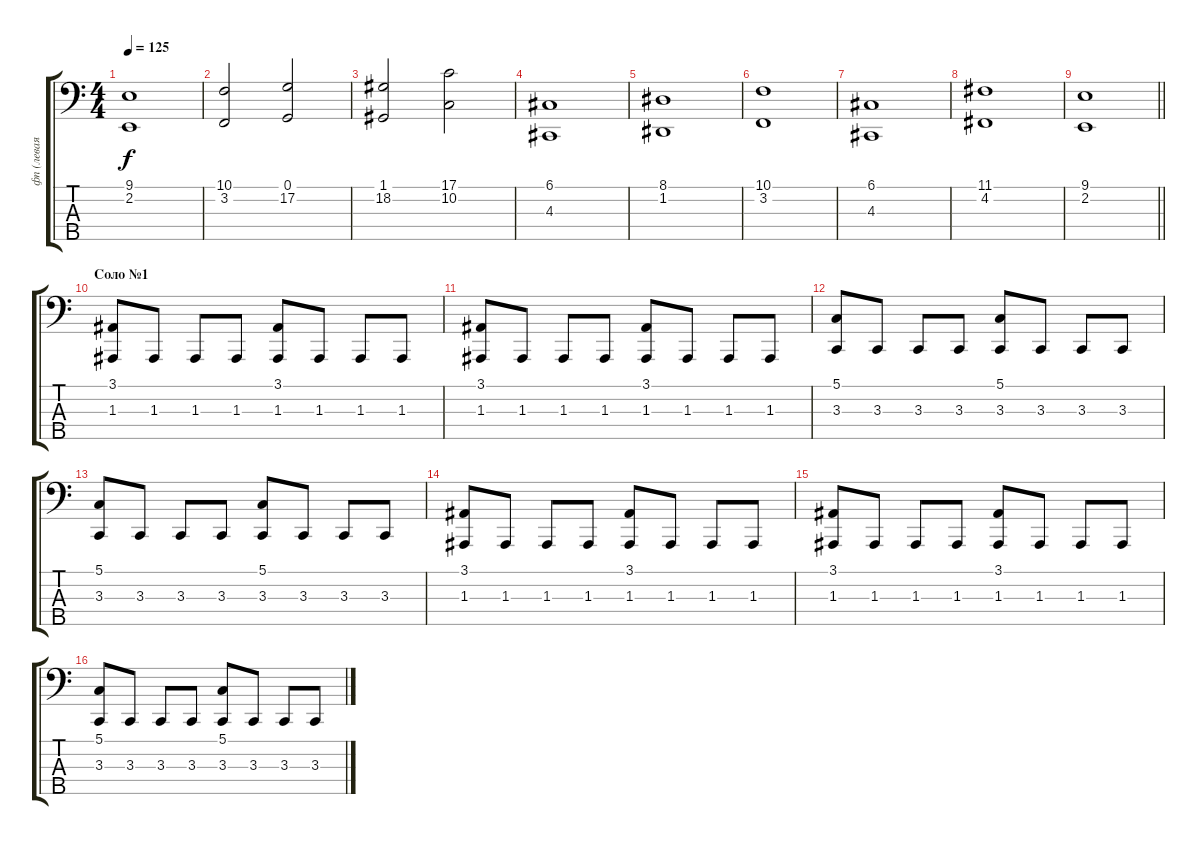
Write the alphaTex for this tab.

\track ("фп (левая рука)" "фп (левая ") {instrument acousticgrandpiano}
\staff {score tabs}
\tuning (G2 D2 A1 E1 B0) {hide}
\ts (4 4)
\tempo 125
\clef f4
\ks c
(9.1 2.2).1{dy f} |
(10.1 3.2).2 (0.1 17.2).2 |
(1.1 18.2).2 (17.1 10.2).2 |
(6.1 4.3).1 |
(8.1 1.2).1 |
(10.1 3.2).1 |
(6.1 4.3).1 |
(11.1 4.2).1 |
\barLineRight lightlight
(9.1 2.2).1 |
\section ("" "Соло №1")
(3.1 1.3).8 1.3.8 1.3.8 1.3.8 (3.1 1.3).8 1.3.8 1.3.8 1.3.8 |
(3.1 1.3).8 1.3.8 1.3.8 1.3.8 (3.1 1.3).8 1.3.8 1.3.8 1.3.8 |
(5.1 3.3).8 3.3.8 3.3.8 3.3.8 (5.1 3.3).8 3.3.8 3.3.8 3.3.8 |
(5.1 3.3).8 3.3.8 3.3.8 3.3.8 (5.1 3.3).8 3.3.8 3.3.8 3.3.8 |
(3.1 1.3).8 1.3.8 1.3.8 1.3.8 (3.1 1.3).8 1.3.8 1.3.8 1.3.8 |
(3.1 1.3).8 1.3.8 1.3.8 1.3.8 (3.1 1.3).8 1.3.8 1.3.8 1.3.8 |
(5.1 3.3).8 3.3.8 3.3.8 3.3.8 (5.1 3.3).8 3.3.8 3.3.8 3.3.8
